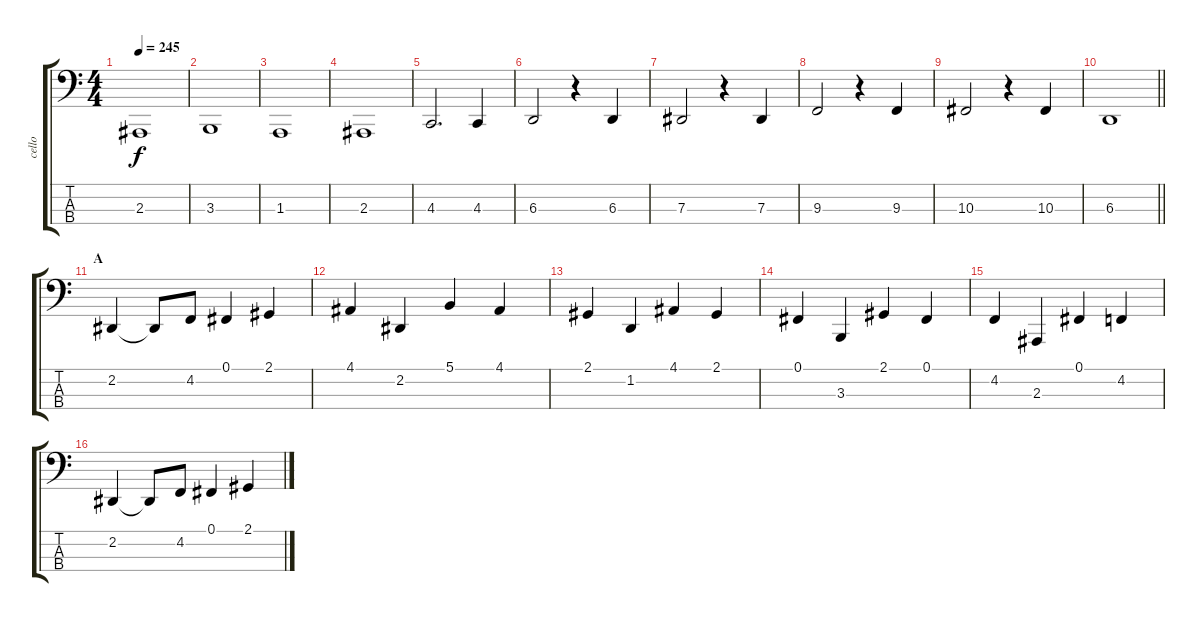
\track ("cello" "cello") {instrument cello}
\staff {score tabs}
\tuning (Gb2 Db2 Ab1 Eb1) {hide}
\ts (4 4)
\tempo 245
\clef f4
\ks c
2.3.1{dy f} |
3.3.1 |
1.3.1 |
2.3.1 |
4.3.2{d} 4.3.4 |
6.3.2 r.4 6.3.4 |
7.3.2 r.4 7.3.4 |
9.3.2 r.4 9.3.4 |
10.3.2 r.4 10.3.4 |
\barLineRight lightlight
6.3.1 |
\section ("" "A")
2.2.4 2.2{t}.8 4.2.8 0.1.4 2.1.4 |
4.1.4 2.2.4 5.1.4 4.1.4 |
2.1.4 1.2.4 4.1.4 2.1.4 |
0.1.4 3.3.4 2.1.4 0.1.4 |
4.2.4 2.3.4 0.1.4 4.2.4 |
2.2.4 2.2{t}.8 4.2.8 0.1.4 2.1.4
